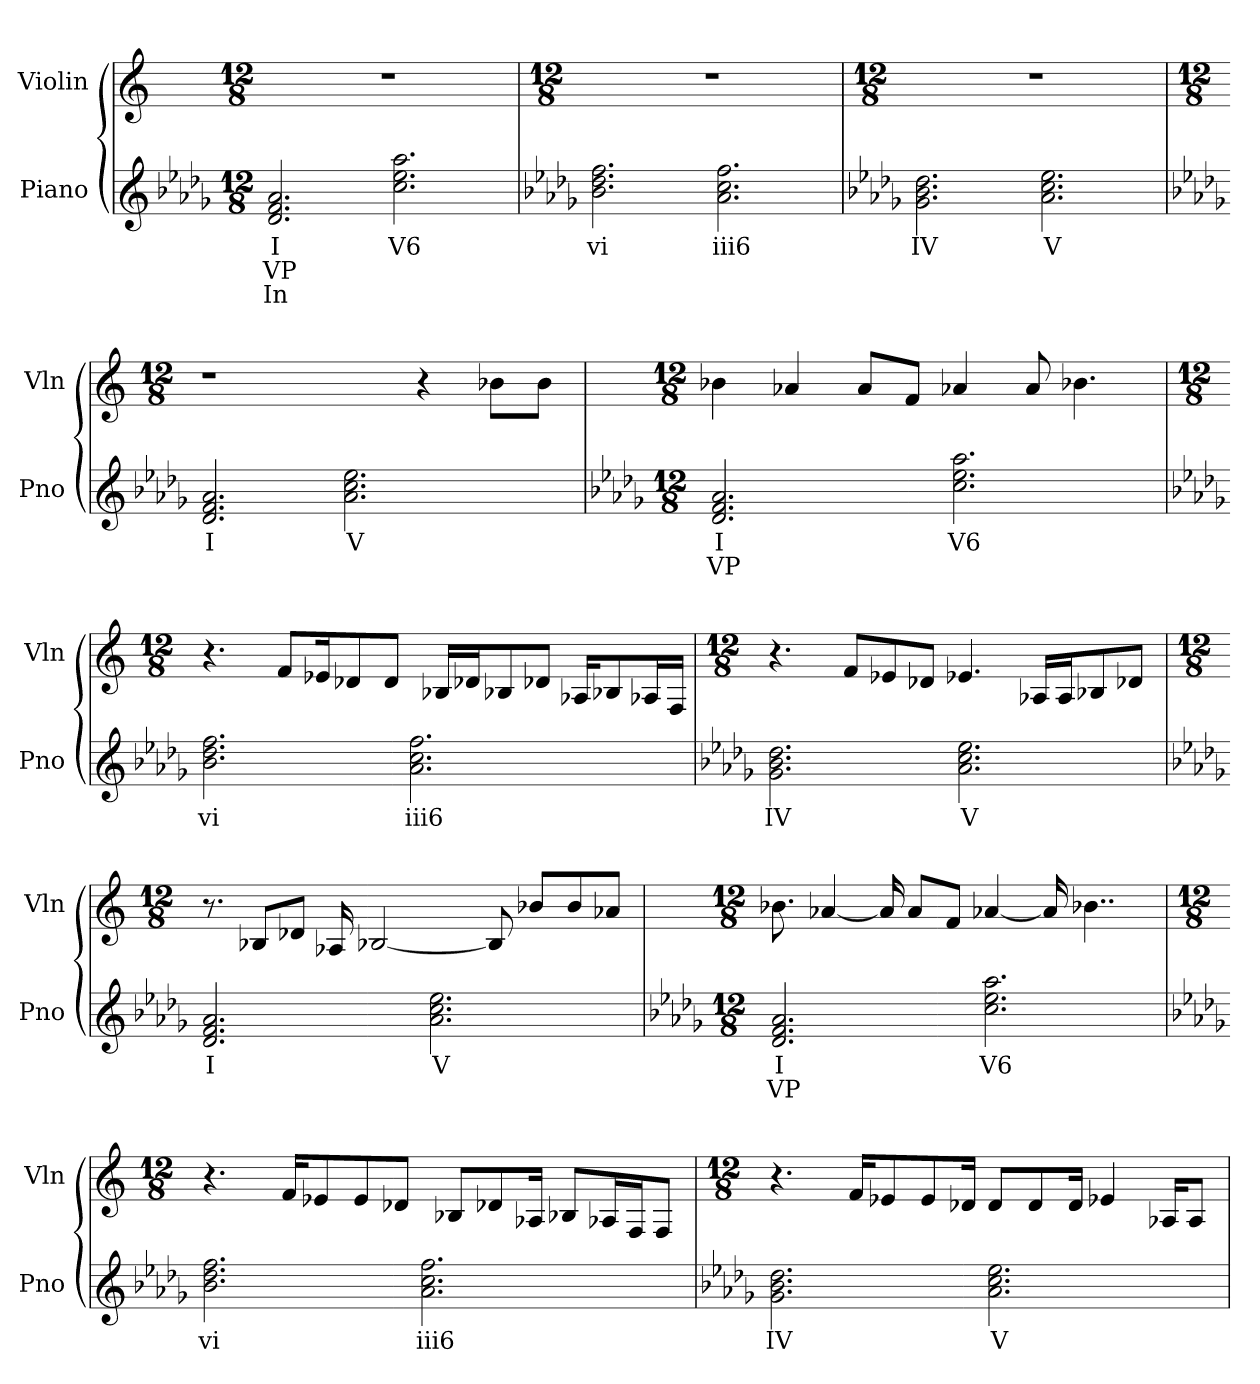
**kern	**text	**text	**text	**kern
*part2	*part2	*part2	*part2	*part1
*staff2	*staff2	*staff2	*staff2	*staff1
*I"Piano	*	*	*	*I"Violin
*I'Pno	*	*	*	*I'Vln
*k[b-e-a-d-g-]	*	*	*	*
*D-:	*	*	*	*
*M12/8	*	*	*	*M12/8
=	=	=	=	=
2.d- 2.f 2.a-	I	VP	In	1.r
2.cc 2.ee- 2.aa-	V6	.	.	.
=	=	=	=	=
*k[b-e-a-d-g-]	*	*	*	*
*D-:	*	*	*	*
*	*	*	*	*M12/8
2.b- 2.dd- 2.ff	vi	.	.	1.r
2.a- 2.cc 2.ff	iii6	.	.	.
=	=	=	=	=
*k[b-e-a-d-g-]	*	*	*	*
*D-:	*	*	*	*
*	*	*	*	*M12/8
2.g- 2.b- 2.dd-	IV	.	.	1.r
2.a- 2.cc 2.ee-	V	.	.	.
=	=	=	=	=
*k[b-e-a-d-g-]	*	*	*	*
*D-:	*	*	*	*
*	*	*	*	*M12/8
2.d- 2.f 2.a-	I	.	.	1r
2.a- 2.cc 2.ee-	V	.	.	.
.	.	.	.	4r
.	.	.	.	8b-XL
.	.	.	.	8b-J
=	=	=	=	=
*k[b-e-a-d-g-]	*	*	*	*
*D-:	*	*	*	*
*M12/8	*	*	*	*M12/8
2.d- 2.f 2.a-	I	VP	.	4b-X
.	.	.	.	4a-X
.	.	.	.	8a-L
.	.	.	.	8fJ
2.cc 2.ee- 2.aa-	V6	.	.	4a-X
.	.	.	.	8a-
.	.	.	.	4.b-X
=	=	=	=	=
*k[b-e-a-d-g-]	*	*	*	*
*D-:	*	*	*	*
*	*	*	*	*M12/8
2.b- 2.dd- 2.ff	vi	.	.	4.r
.	.	.	.	8fL
.	.	.	.	16e-XK
.	.	.	.	8d-X
.	.	.	.	8d-J
2.a- 2.cc 2.ff	iii6	.	.	.
.	.	.	.	16B-XLL
.	.	.	.	16d-XJ
.	.	.	.	8B-X
.	.	.	.	8d-XJ
.	.	.	.	16A-XKL
.	.	.	.	8B-X
.	.	.	.	16A-XL
.	.	.	.	16FJJ
=	=	=	=	=
*k[b-e-a-d-g-]	*	*	*	*
*D-:	*	*	*	*
*	*	*	*	*M12/8
2.g- 2.b- 2.dd-	IV	.	.	4.r
.	.	.	.	8fL
.	.	.	.	8e-X
.	.	.	.	8d-XJ
2.a- 2.cc 2.ee-	V	.	.	4.e-X
.	.	.	.	16A-XLL
.	.	.	.	16A-J
.	.	.	.	8B-X
.	.	.	.	8d-XJ
=	=	=	=	=
*k[b-e-a-d-g-]	*	*	*	*
*D-:	*	*	*	*
*	*	*	*	*M12/8
2.d- 2.f 2.a-	I	.	.	8.r
.	.	.	.	8B-XL
.	.	.	.	8d-XJ
.	.	.	.	16A-X
.	.	.	.	[2B-X
2.a- 2.cc 2.ee-	V	.	.	.
.	.	.	.	8B-]
.	.	.	.	8b-XL
.	.	.	.	8b-
.	.	.	.	8a-XJ
=	=	=	=	=
*k[b-e-a-d-g-]	*	*	*	*
*D-:	*	*	*	*
*M12/8	*	*	*	*M12/8
2.d- 2.f 2.a-	I	VP	.	8.b-X
.	.	.	.	[4a-X
.	.	.	.	16a-]
.	.	.	.	8a-L
.	.	.	.	8fJ
2.cc 2.ee- 2.aa-	V6	.	.	[4a-X
.	.	.	.	16a-]
.	.	.	.	4..b-X
=	=	=	=	=
*k[b-e-a-d-g-]	*	*	*	*
*D-:	*	*	*	*
*	*	*	*	*M12/8
2.b- 2.dd- 2.ff	vi	.	.	4.r
.	.	.	.	16fKL
.	.	.	.	8e-X
.	.	.	.	8e-
.	.	.	.	8d-XJ
2.a- 2.cc 2.ff	iii6	.	.	.
.	.	.	.	8B-XL
.	.	.	.	8d-X
.	.	.	.	16A-XJk
.	.	.	.	8B-XL
.	.	.	.	16A-XL
.	.	.	.	16FJ
.	.	.	.	8FJ
=	=	=	=	=
*k[b-e-a-d-g-]	*	*	*	*
*D-:	*	*	*	*
*	*	*	*	*M12/8
2.g- 2.b- 2.dd-	IV	.	.	4.r
.	.	.	.	16fKL
.	.	.	.	8e-X
.	.	.	.	8e-
.	.	.	.	16d-XJk
2.a- 2.cc 2.ee-	V	.	.	8d-L
.	.	.	.	8d-
.	.	.	.	16d-Jk
.	.	.	.	4e-X
.	.	.	.	16A-XKL
.	.	.	.	8A-J
=	=	=	=	=
*-	*-	*-	*-	*-
